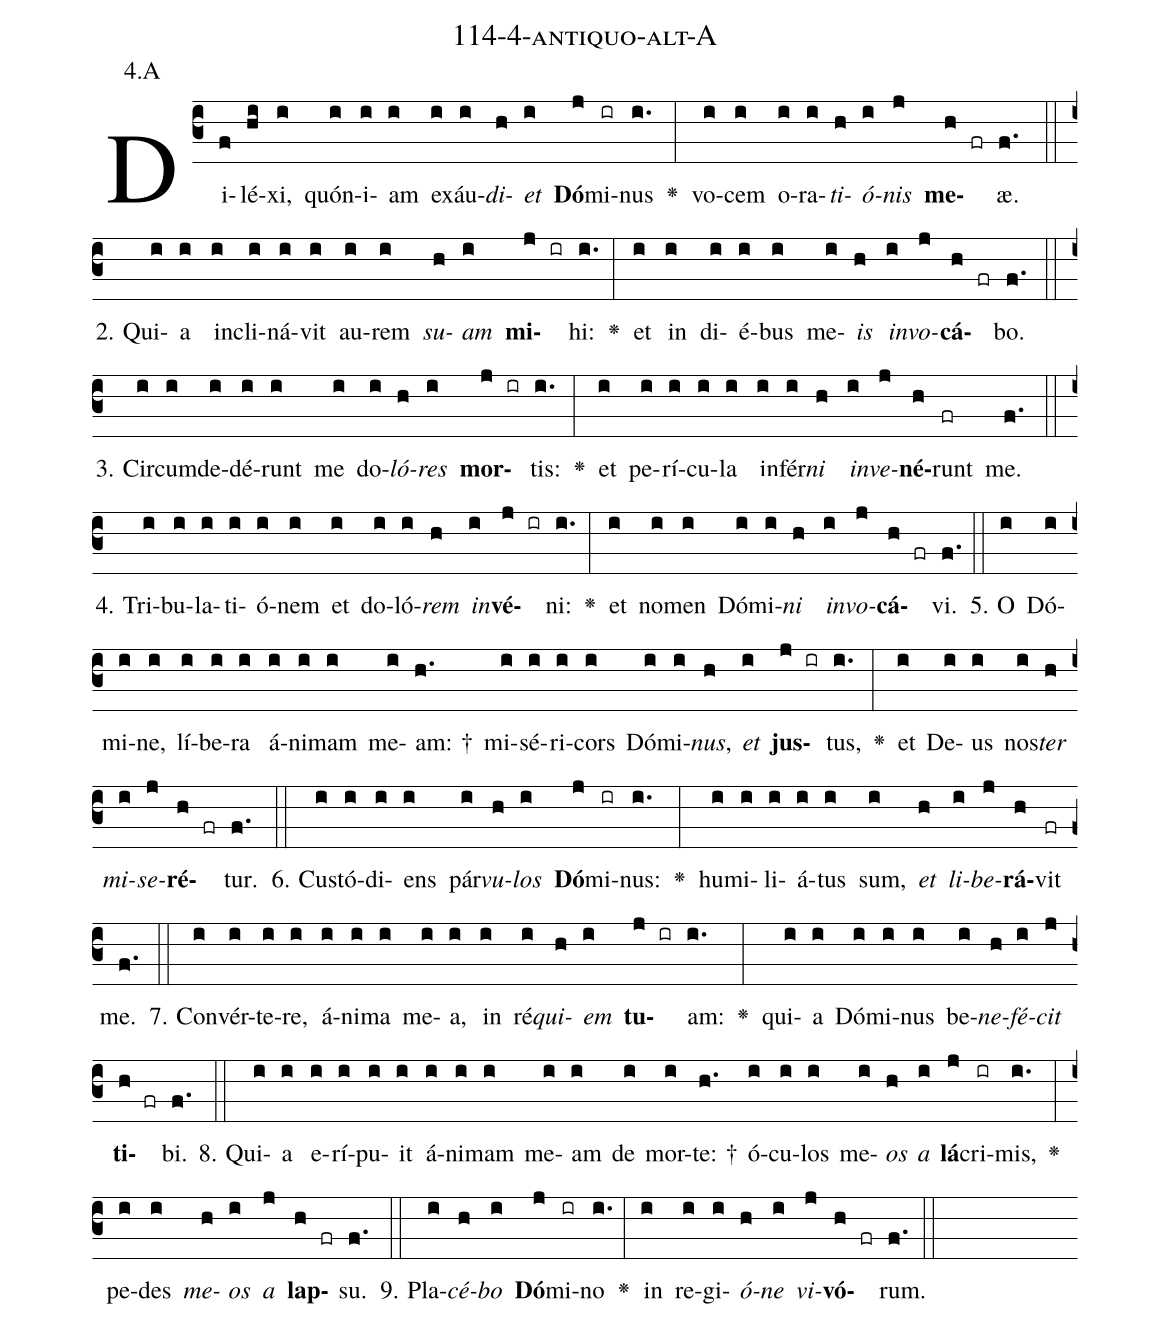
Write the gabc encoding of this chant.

name: 114-4-antiquo-alt-A;
annotation: 4.A;
%%
(c3)Di(f)lé(hi)xi,(i) quón(i)i(i)am(i) ex(i)áu(i)<i>di</i>(h)<i>et</i>(i) <b>Dó</b>(j)mi(ir)nus(i.) <v>\greheightstar</v>(:) vo(i)cem(i) o(i)ra(i)<i>ti</i>(h)<i>ó</i>(i)<i>nis</i>(j) <b>me</b>(h fr)æ.(f.) (::)
2. Qui(i)a(i) in(i)cli(i)ná(i)vit(i) au(i)rem(i) <i>su</i>(h)<i>am</i>(i) <b>mi</b>(j ir)hi:(i.) <v>\greheightstar</v>(:) et(i) in(i) di(i)é(i)bus(i) me(i)<i>is</i>(h) <i>in</i>(i)<i>vo</i>(j)<b>cá</b>(h fr)bo.(f.) (::)
3. Cir(i)cum(i)de(i)dé(i)runt(i) me(i) do(i)<i>ló</i>(h)<i>res</i>(i) <b>mor</b>(j ir)tis:(i.) <v>\greheightstar</v>(:) et(i) pe(i)rí(i)cu(i)la(i) in(i)fér(i)<i>ni</i>(h) <i>in</i>(i)<i>ve</i>(j)<b>né</b>(h)runt(fr) me.(f.) (::)
4. Tri(i)bu(i)la(i)ti(i)ó(i)nem(i) et(i) do(i)ló(i)<i>rem</i>(h) <i>in</i>(i)<b>vé</b>(j ir)ni:(i.) <v>\greheightstar</v>(:) et(i) no(i)men(i) Dó(i)mi(i)<i>ni</i>(h) <i>in</i>(i)<i>vo</i>(j)<b>cá</b>(h fr)vi.(f.) (::)
5. O(i) Dó(i)mi(i)ne,(i) lí(i)be(i)ra(i) á(i)ni(i)mam(i) me(i)am: †(h.) mi(i)sé(i)ri(i)cors(i) Dó(i)mi(i)<i>nus</i>,(h) <i>et</i>(i) <b>jus</b>(j ir)tus,(i.) <v>\greheightstar</v>(:) et(i) De(i)us(i) nos(i)<i>ter</i>(h) <i>mi</i>(i)<i>se</i>(j)<b>ré</b>(h fr)tur.(f.) (::)
6. Cus(i)tó(i)di(i)ens(i) pár(i)<i>vu</i>(h)<i>los</i>(i) <b>Dó</b>(j)mi(ir)nus:(i.) <v>\greheightstar</v>(:) hu(i)mi(i)li(i)á(i)tus(i) sum,(i) <i>et</i>(h) <i>li</i>(i)<i>be</i>(j)<b>rá</b>(h)vit(fr) me.(f.) (::)
7. Con(i)vér(i)te(i)re,(i) á(i)ni(i)ma(i) me(i)a,(i) in(i) ré(i)<i>qui</i>(h)<i>em</i>(i) <b>tu</b>(j ir)am:(i.) <v>\greheightstar</v>(:) qui(i)a(i) Dó(i)mi(i)nus(i) be(i)<i>ne</i>(h)<i>fé</i>(i)<i>cit</i>(j) <b>ti</b>(h fr)bi.(f.) (::)
8. Qui(i)a(i) e(i)rí(i)pu(i)it(i) á(i)ni(i)mam(i) me(i)am(i) de(i) mor(i)te: †(h.) ó(i)cu(i)los(i) me(i)<i>os</i>(h) <i>a</i>(i) <b>lá</b>(j)cri(ir)mis,(i.) <v>\greheightstar</v>(:) pe(i)des(i) <i>me</i>(h)<i>os</i>(i) <i>a</i>(j) <b>lap</b>(h fr)su.(f.) (::)
9. Pla(i)<i>cé</i>(h)<i>bo</i>(i) <b>Dó</b>(j)mi(ir)no(i.) <v>\greheightstar</v>(:) in(i) re(i)gi(i)<i>ó</i>(h)<i>ne</i>(i) <i>vi</i>(j)<b>vó</b>(h fr)rum.(f.) (::)
